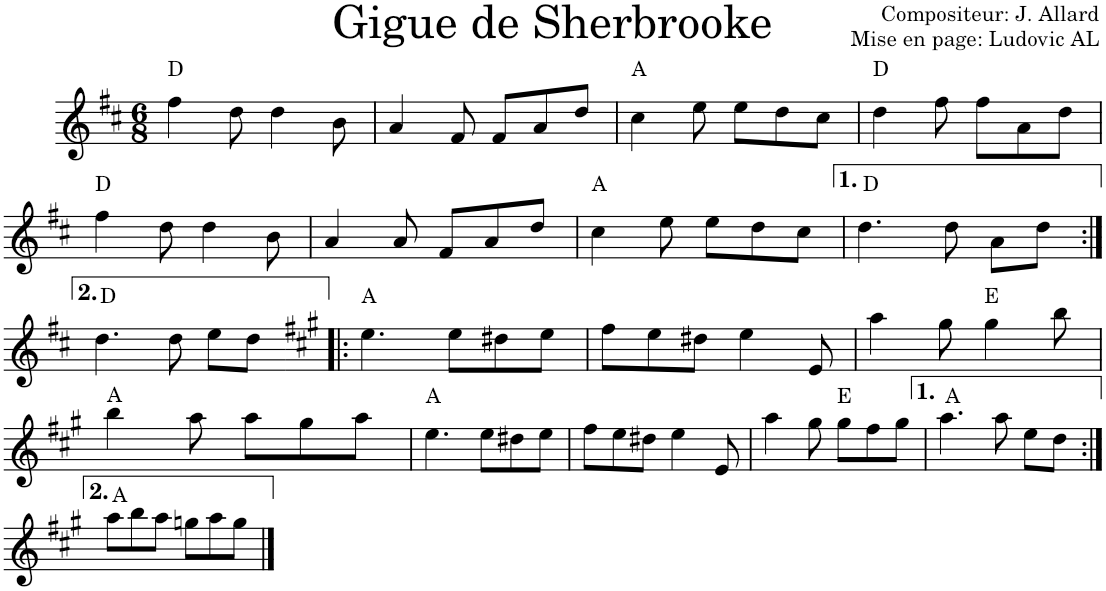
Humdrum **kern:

**kern	**harte
*part1	*part1
*staff1	*
*I"Voice	*
*I'V	*
*clefG2	*
*k[f#c#]	*
*M6/8	*
=1	=1
4ff#\	D:maj
8dd\	.
4dd\	.
8b\	.
=2	=2
4a/	.
8f#/	.
8f#/L	.
8a/	.
8dd/J	.
=3	=3
4cc#\	A:maj
8ee\	.
8ee\L	.
8dd\	.
8cc#\J	.
=4	=4
4dd\	D:maj
8ff#\	.
8ff#\L	.
8a\	.
8dd\J	.
!!LO:LB:g=z
=5	=5
4ff#\	D:maj
8dd\	.
4dd\	.
8b\	.
=6	=6
4a/	.
8a/	.
8f#/L	.
8a/	.
8dd/J	.
=7	=7
4cc#\	A:maj
8ee\	.
8ee\L	.
8dd\	.
8cc#\J	.
=8	=8
4.dd\	D:maj
8dd\	.
8a\L	.
8dd\J	.
!!LO:LB:g=z
=9:|!	=9:|!
4.dd\	D:maj
8dd\	.
8ee\L	.
8dd\J	.
=10!|:	=10!|:
*k[f#c#g#]	*
4.ee\	A:maj
8ee\L	.
8dd#X\	.
8ee\J	.
=11	=11
8ff#\L	.
8ee\	.
8dd#X\J	.
4ee\	.
8e/	.
=12	=12
4aa\	.
8gg#\	.
4gg#\	E:maj
8bb\	.
!!LO:LB:g=z
=13	=13
4bb\	A:maj
8aa\	.
8aa\L	.
8gg#\	.
8aa\J	.
=14	=14
4.ee\	A:maj
8ee\L	.
8dd#X\	.
8ee\J	.
=15	=15
8ff#\L	.
8ee\	.
8dd#X\J	.
4ee\	.
8e/	.
=16	=16
4aa\	.
8gg#\	.
8gg#\L	E:maj
8ff#\	.
8gg#\J	.
=17	=17
4.aa\	A:maj
8aa\	.
8ee\L	.
8dd\J	.
!!LO:LB:g=z
=18:|!	=18:|!
8aa\L	A:maj
8bb\	.
8aa\J	.
8ggn\L	.
8aa\	.
8gg\J	.
==	==
*-	*-
